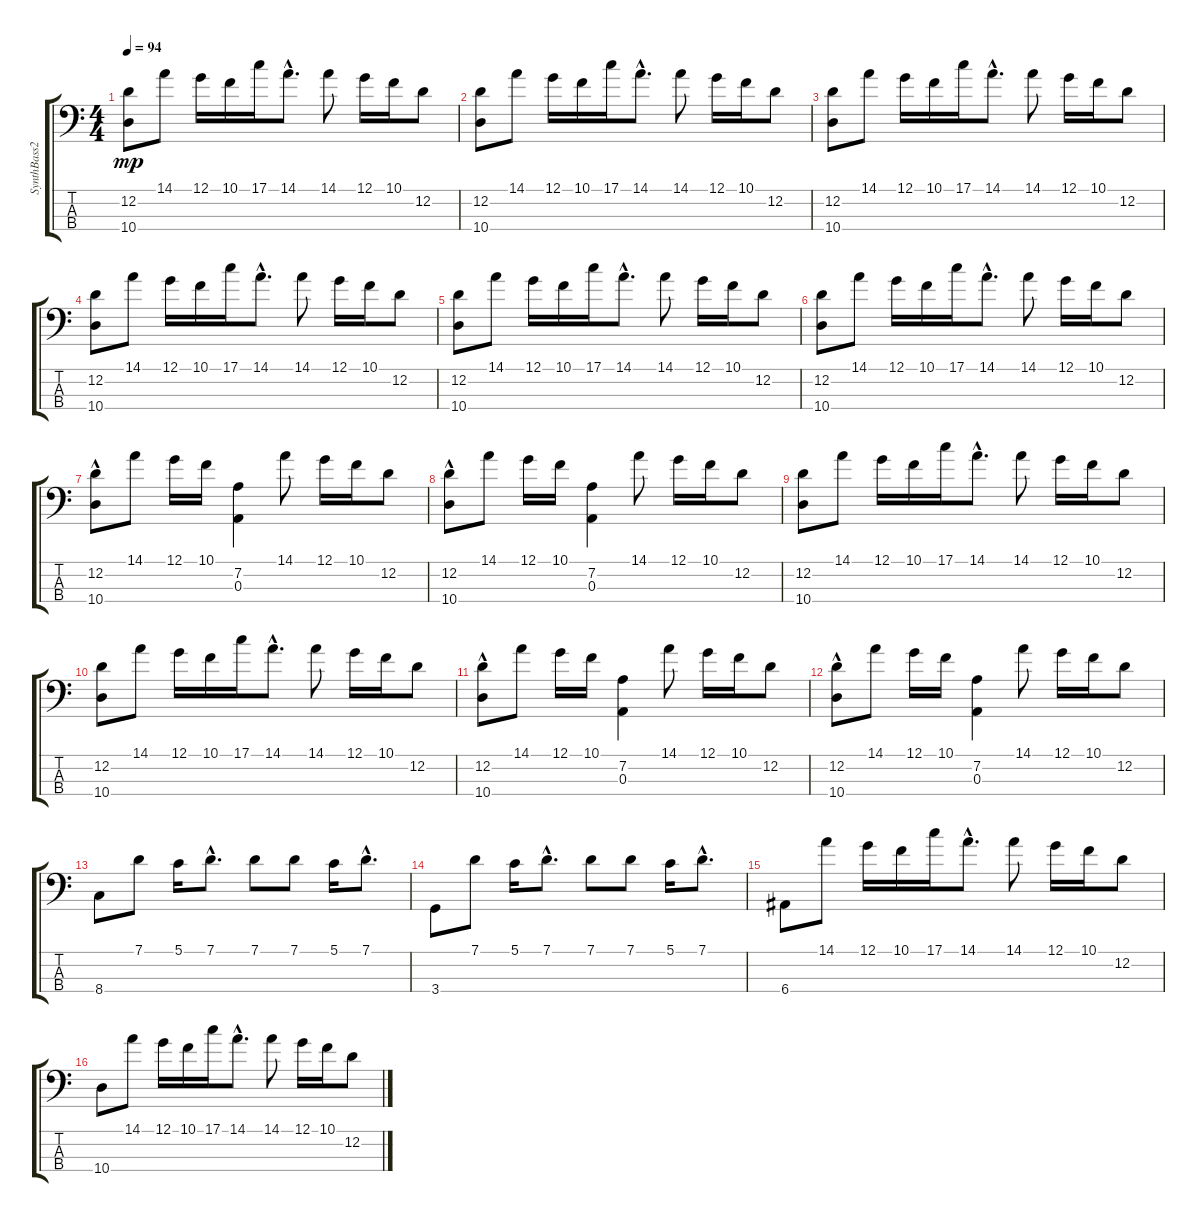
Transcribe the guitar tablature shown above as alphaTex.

\track ("SynthBass2" "SynthBass2") {instrument synthbass1}
\staff {score tabs}
\tuning (G2 D2 A1 E1) {hide}
\ts (4 4)
\tempo 94
\clef f4
\ks c
(12.2 10.4).8{dy mp} 14.1.8 12.1.16 10.1.16 17.1.16 14.1{hac}.8{d} 14.1.8 12.1.16 10.1.16 12.2.8 |
(12.2 10.4).8 14.1.8 12.1.16 10.1.16 17.1.16 14.1{hac}.8{d} 14.1.8 12.1.16 10.1.16 12.2.8 |
(12.2 10.4).8 14.1.8 12.1.16 10.1.16 17.1.16 14.1{hac}.8{d} 14.1.8 12.1.16 10.1.16 12.2.8 |
(12.2 10.4).8 14.1.8 12.1.16 10.1.16 17.1.16 14.1{hac}.8{d} 14.1.8 12.1.16 10.1.16 12.2.8 |
(12.2 10.4).8 14.1.8 12.1.16 10.1.16 17.1.16 14.1{hac}.8{d} 14.1.8 12.1.16 10.1.16 12.2.8 |
(12.2 10.4).8 14.1.8 12.1.16 10.1.16 17.1.16 14.1{hac}.8{d} 14.1.8 12.1.16 10.1.16 12.2.8 |
(12.2{hac} 10.4{hac}).8 14.1.8 12.1.16 10.1.16 (7.2 0.3).4 14.1.8 12.1.16 10.1.16 12.2.8 |
(12.2{hac} 10.4{hac}).8 14.1.8 12.1.16 10.1.16 (7.2 0.3).4 14.1.8 12.1.16 10.1.16 12.2.8 |
(12.2 10.4).8 14.1.8 12.1.16 10.1.16 17.1.16 14.1{hac}.8{d} 14.1.8 12.1.16 10.1.16 12.2.8 |
(12.2 10.4).8 14.1.8 12.1.16 10.1.16 17.1.16 14.1{hac}.8{d} 14.1.8 12.1.16 10.1.16 12.2.8 |
(12.2{hac} 10.4{hac}).8 14.1.8 12.1.16 10.1.16 (7.2 0.3).4 14.1.8 12.1.16 10.1.16 12.2.8 |
(12.2{hac} 10.4{hac}).8 14.1.8 12.1.16 10.1.16 (7.2 0.3).4 14.1.8 12.1.16 10.1.16 12.2.8 |
8.4.8 7.1.8 5.1.16 7.1{hac}.8{d} 7.1.8 7.1.8 5.1.16 7.1{hac}.8{d} |
3.4.8 7.1.8 5.1.16 7.1{hac}.8{d} 7.1.8 7.1.8 5.1.16 7.1{hac}.8{d} |
6.4.8 14.1.8 12.1.16 10.1.16 17.1.16 14.1{hac}.8{d} 14.1.8 12.1.16 10.1.16 12.2.8 |
10.4.8 14.1.8 12.1.16 10.1.16 17.1.16 14.1{hac}.8{d} 14.1.8 12.1.16 10.1.16 12.2.8
